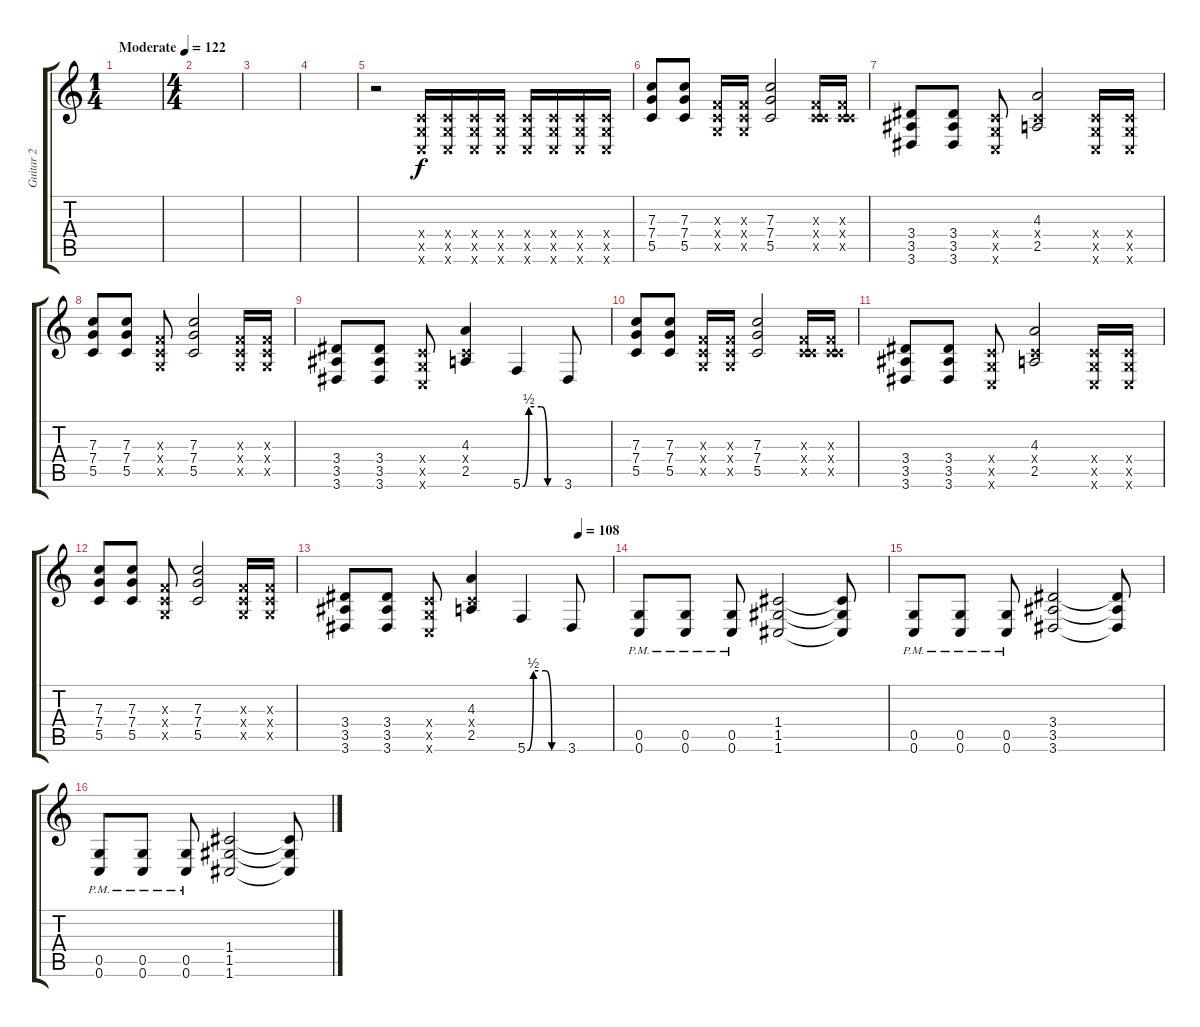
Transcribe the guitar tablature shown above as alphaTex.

\track ("Guitar 2" "Guitar 2") {instrument distortionguitar}
\staff {score tabs}
\tuning (D4 A3 F3 C3 G2 C2) {hide}
\ts (1 4)
\tempo (122 "Moderate")
\clef g2
\ks c
|
\ts (4 4)
|
|
|
r.2 (0.4{x} 0.5{x} 0.6{x}).16 (0.4{x} 0.5{x} 0.6{x}).16 (0.4{x} 0.5{x} 0.6{x}).16 (0.4{x} 0.5{x} 0.6{x}).16 (0.4{x} 0.5{x} 0.6{x}).16 (0.4{x} 0.5{x} 0.6{x}).16 (0.4{x} 0.5{x} 0.6{x}).16 (0.4{x} 0.5{x} 0.6{x}).16 |
(7.3 7.4 5.5).8 (7.3 7.4 5.5).8 (0.3{x} 0.4{x} 0.5{x}).16 (0.3{x} 0.4{x} 0.5{x}).16 (7.3 7.4 5.5).2 (0.3{x} 0.4{x} 5.5{x}).16 (0.3{x} 0.4{x} 5.5{x}).16 |
(3.4 3.5 3.6).8 (3.4 3.5 3.6).8 (0.4{x} 0.5{x} 0.6{x}).8 (4.3 0.4{x} 2.5).2 (0.4{x} 0.5{x} 0.6{x}).16 (0.4{x} 0.5{x} 0.6{x}).16 |
(7.3 7.4 5.5).8 (7.3 7.4 5.5).8 (0.3{x} 0.4{x} 0.5{x}).8 (7.3 7.4 5.5).2 (0.3{x} 0.4{x} 0.5{x}).16 (0.3{x} 0.4{x} 0.5{x}).16 |
(3.4 3.5 3.6).8 (3.4 3.5 3.6).8 (0.4{x} 0.5{x} 0.6{x}).8 (4.3 0.4{x} 2.5).4 5.6{be (custom 0 0 10 2 30 2 40 0 60 0)}.4 3.6.8 |
(7.3 7.4 5.5).8 (7.3 7.4 5.5).8 (0.3{x} 0.4{x} 0.5{x}).16 (0.3{x} 0.4{x} 0.5{x}).16 (7.3 7.4 5.5).2 (0.3{x} 0.4{x} 5.5{x}).16 (0.3{x} 0.4{x} 5.5{x}).16 |
(3.4 3.5 3.6).8 (3.4 3.5 3.6).8 (0.4{x} 0.5{x} 0.6{x}).8 (4.3 0.4{x} 2.5).2 (0.4{x} 0.5{x} 0.6{x}).16 (0.4{x} 0.5{x} 0.6{x}).16 |
(7.3 7.4 5.5).8 (7.3 7.4 5.5).8 (0.3{x} 0.4{x} 0.5{x}).8 (7.3 7.4 5.5).2 (0.3{x} 0.4{x} 0.5{x}).16 (0.3{x} 0.4{x} 0.5{x}).16 |
\tempo (108 0.875)
(3.4 3.5 3.6).8 (3.4 3.5 3.6).8 (0.4{x} 0.5{x} 0.6{x}).8 (4.3 0.4{x} 2.5).4 5.6{be (custom 0 0 10 2 30 2 40 0 60 0)}.4 3.6.8 |
(0.5{pm} 0.6{pm}).8 (0.5{pm} 0.6{pm}).8 (0.5{pm} 0.6{pm}).8 (1.4 1.5 1.6).2 (1.4{t} 1.5{t} 1.6{t}).8 |
(0.5{pm} 0.6{pm}).8 (0.5{pm} 0.6{pm}).8 (0.5{pm} 0.6{pm}).8 (3.4 3.5 3.6).2 (3.4{t} 3.5{t} 3.6{t}).8 |
(0.5{pm} 0.6{pm}).8 (0.5{pm} 0.6{pm}).8 (0.5{pm} 0.6{pm}).8 (1.4 1.5 1.6).2 (1.4{t} 1.5{t} 1.6{t}).8
